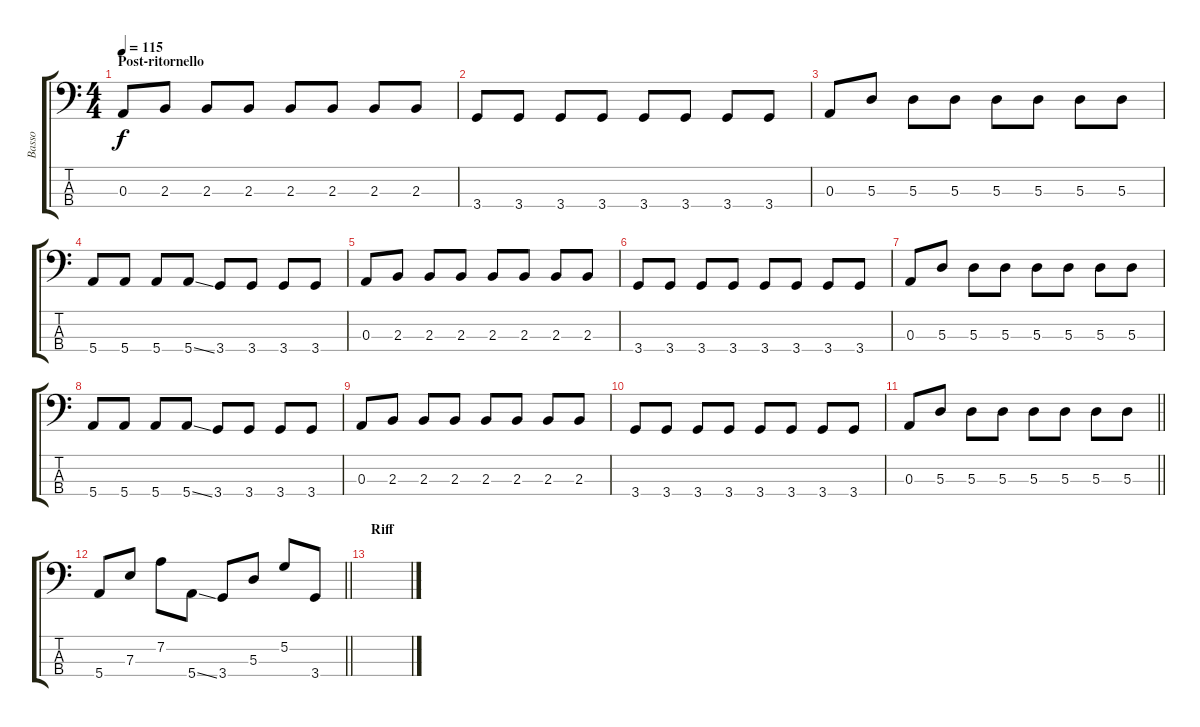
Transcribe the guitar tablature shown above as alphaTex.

\track ("Basso" "Basso") {instrument electricbassfinger}
\staff {score tabs}
\tuning (G2 D2 A1 E1) {hide}
\ts (4 4)
\section ("" "Post-ritornello")
\tempo 115
\clef f4
\ks c
0.3.8{dy f} 2.3.8 2.3.8 2.3.8 2.3.8 2.3.8 2.3.8 2.3.8 |
3.4.8 3.4.8 3.4.8 3.4.8 3.4.8 3.4.8 3.4.8 3.4.8 |
0.3.8 5.3.8 5.3.8 5.3.8 5.3.8 5.3.8 5.3.8 5.3.8 |
5.4.8 5.4.8 5.4.8 5.4{ss}.8 3.4.8 3.4.8 3.4.8 3.4.8 |
0.3.8 2.3.8 2.3.8 2.3.8 2.3.8 2.3.8 2.3.8 2.3.8 |
3.4.8 3.4.8 3.4.8 3.4.8 3.4.8 3.4.8 3.4.8 3.4.8 |
0.3.8 5.3.8 5.3.8 5.3.8 5.3.8 5.3.8 5.3.8 5.3.8 |
5.4.8 5.4.8 5.4.8 5.4{ss}.8 3.4.8 3.4.8 3.4.8 3.4.8 |
0.3.8 2.3.8 2.3.8 2.3.8 2.3.8 2.3.8 2.3.8 2.3.8 |
3.4.8 3.4.8 3.4.8 3.4.8 3.4.8 3.4.8 3.4.8 3.4.8 |
\barLineRight lightlight
0.3.8 5.3.8 5.3.8 5.3.8 5.3.8 5.3.8 5.3.8 5.3.8 |
\barLineRight lightlight
5.4.8 7.3.8 7.2.8 5.4{ss}.8 3.4.8 5.3.8 5.2.8 3.4.8 |
\section ("" "Riff")
